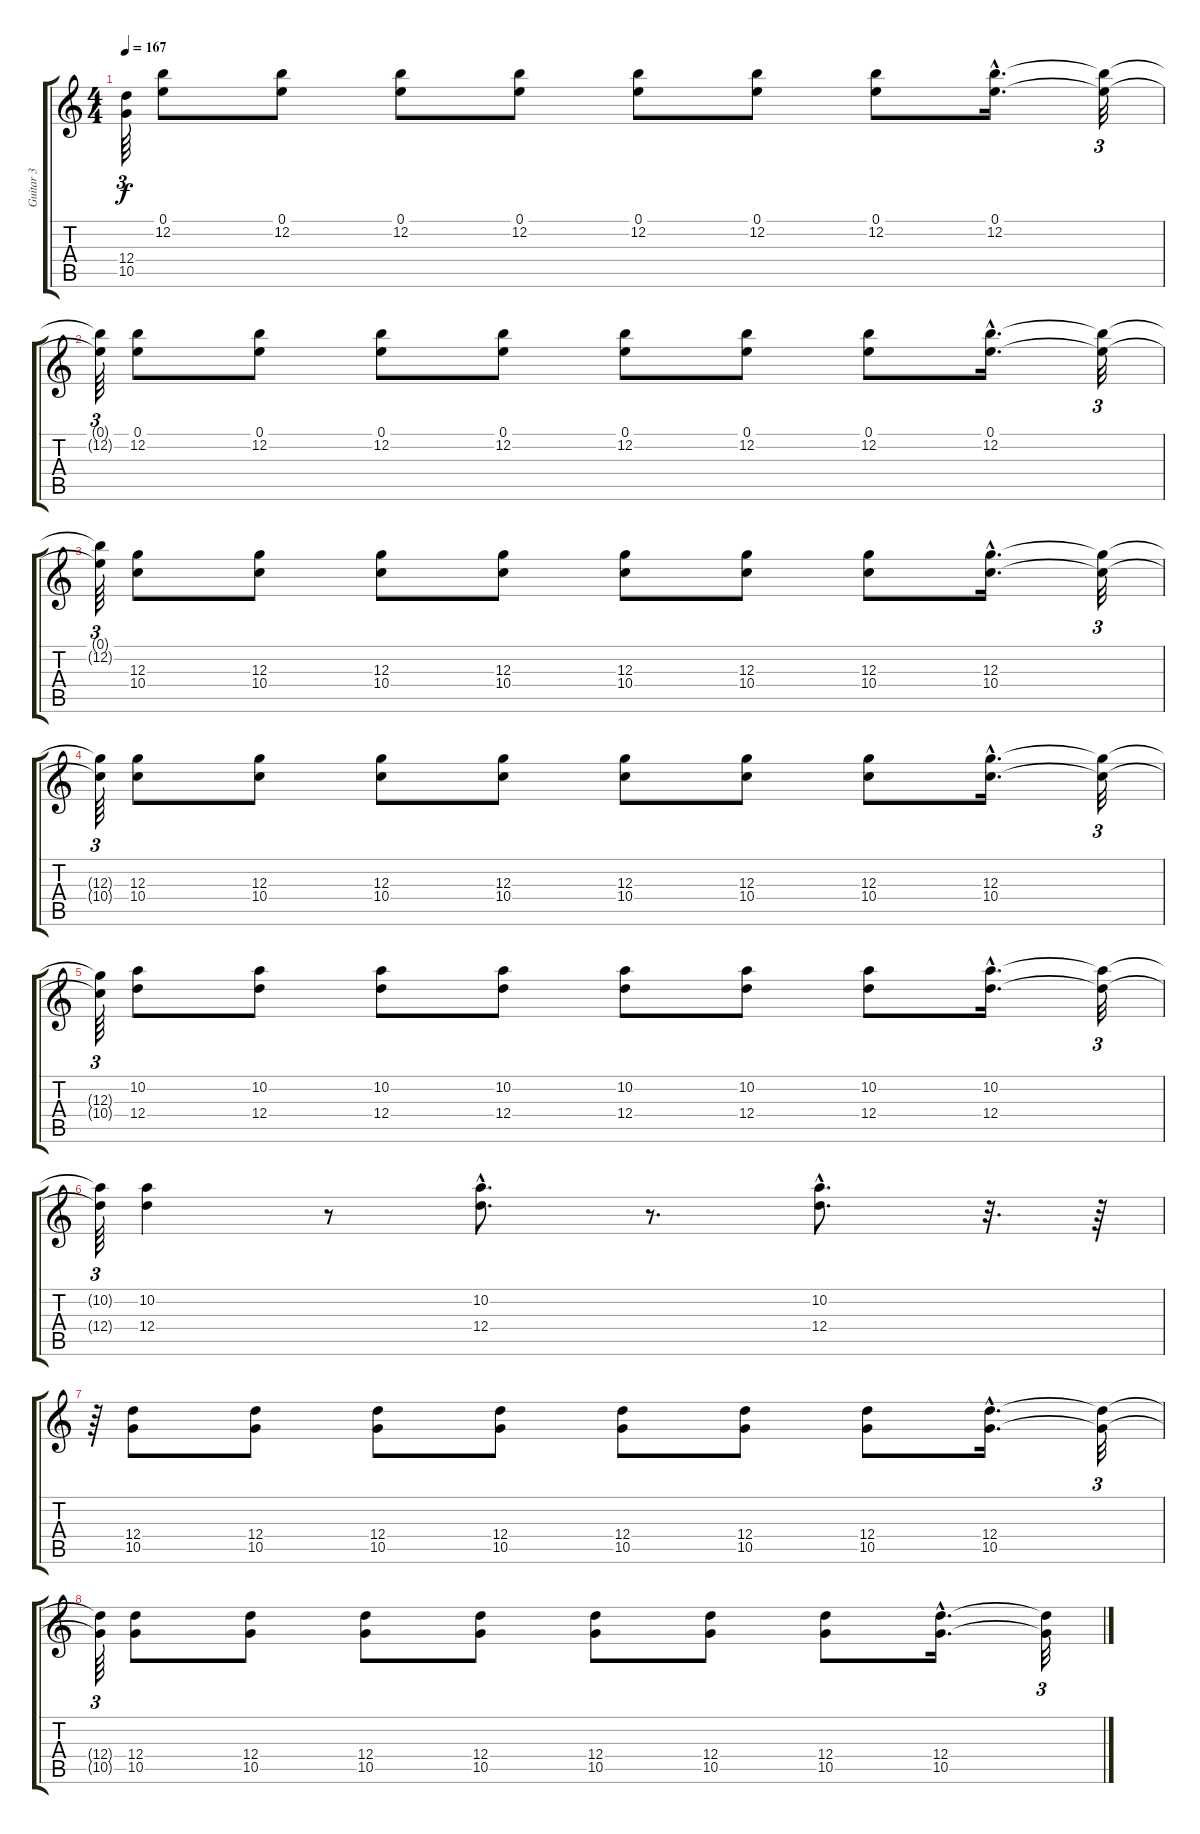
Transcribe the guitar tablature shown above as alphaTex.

\track ("Guitar 3" "Guitar 3") {instrument electricguitarclean}
\staff {score tabs}
\tuning (E4 B3 G3 D3 A2 E2) {hide}
\ts (4 4)
\tempo 167
\clef g2
\ks c
(12.4{t} 10.5{t}).64{tu (3 2) dy f} (0.1 12.2).8 (0.1 12.2).8 (0.1 12.2).8 (0.1 12.2).8 (0.1 12.2).8 (0.1 12.2).8 (0.1 12.2).8 (0.1{hac} 12.2{hac}).16{d} (0.1{t} 12.2{t}).32{tu (3 2)} |
(0.1{t} 12.2{t}).64{tu (3 2)} (0.1 12.2).8 (0.1 12.2).8 (0.1 12.2).8 (0.1 12.2).8 (0.1 12.2).8 (0.1 12.2).8 (0.1 12.2).8 (0.1{hac} 12.2{hac}).16{d} (0.1{t} 12.2{t}).32{tu (3 2)} |
(0.1{t} 12.2{t}).64{tu (3 2)} (12.3 10.4).8 (12.3 10.4).8 (12.3 10.4).8 (12.3 10.4).8 (12.3 10.4).8 (12.3 10.4).8 (12.3 10.4).8 (12.3{hac} 10.4{hac}).16{d} (12.3{t} 10.4{t}).32{tu (3 2)} |
(12.3{t} 10.4{t}).64{tu (3 2)} (12.3 10.4).8 (12.3 10.4).8 (12.3 10.4).8 (12.3 10.4).8 (12.3 10.4).8 (12.3 10.4).8 (12.3 10.4).8 (12.3{hac} 10.4{hac}).16{d} (12.3{t} 10.4{t}).32{tu (3 2)} |
(12.3{t} 10.4{t}).64{tu (3 2)} (10.2 12.4).8 (10.2 12.4).8 (10.2 12.4).8 (10.2 12.4).8 (10.2 12.4).8 (10.2 12.4).8 (10.2 12.4).8 (10.2{hac} 12.4{hac}).16{d} (10.2{t} 12.4{t}).32{tu (3 2)} |
(10.2{t} 12.4{t}).64{tu (3 2)} (10.2 12.4).4 r.8 (10.2{hac} 12.4{hac}).8{d} r.8{d} (10.2{hac} 12.4{hac}).8{d} r.32{d} r.64 |
r.64{tu (3 2)} (12.4 10.5).8 (12.4 10.5).8 (12.4 10.5).8 (12.4 10.5).8 (12.4 10.5).8 (12.4 10.5).8 (12.4 10.5).8 (12.4{hac} 10.5{hac}).16{d} (12.4{t} 10.5{t}).32{tu (3 2)} |
(12.4{t} 10.5{t}).64{tu (3 2)} (12.4 10.5).8 (12.4 10.5).8 (12.4 10.5).8 (12.4 10.5).8 (12.4 10.5).8 (12.4 10.5).8 (12.4 10.5).8 (12.4{hac} 10.5{hac}).16{d} (12.4{t} 10.5{t}).32{tu (3 2)}
